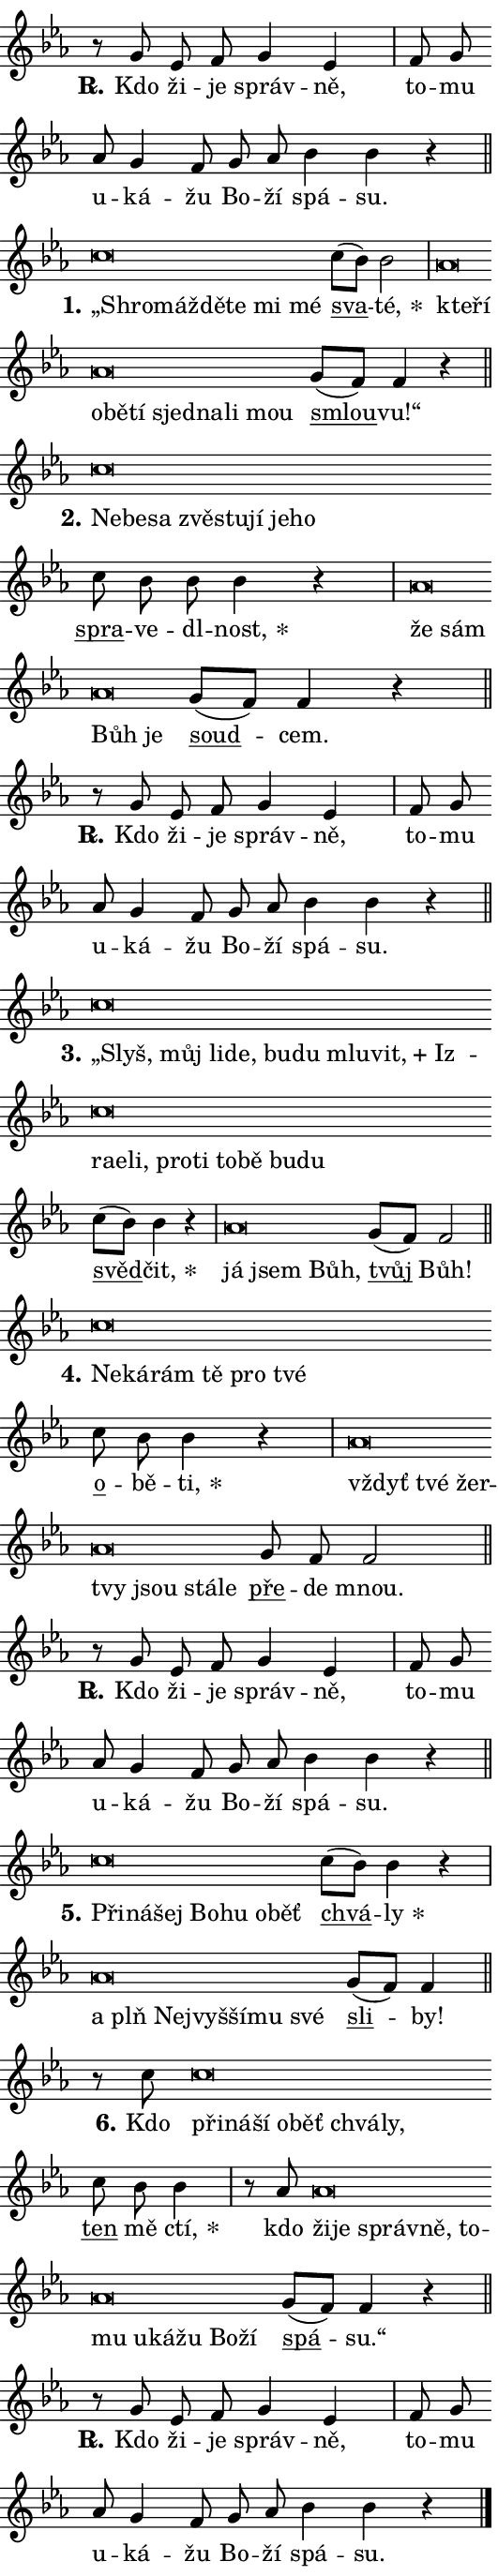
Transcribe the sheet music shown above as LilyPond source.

\version "2.24.0"
\header { tagline = "" }
\paper {
  indent = 0\cm
  top-margin = 0\cm
  right-margin = 0.13\cm % to fit lyric hyphens
  bottom-margin = 0\cm
  left-margin = 0\cm
  paper-width = 9\cm
  page-breaking = #ly:one-page-breaking
  system-system-spacing.basic-distance = #11
  score-system-spacing.basic-distance = #11
  ragged-last = ##f
}


%% Author: Thomas Morley
%% https://lists.gnu.org/archive/html/lilypond-user/2020-05/msg00002.html
#(define (line-position grob)
"Returns position of @var[grob} in current system:
   @code{'start}, if at first time-step
   @code{'end}, if at last time-step
   @code{'middle} otherwise
"
  (let* ((col (ly:item-get-column grob))
         (ln (ly:grob-object col 'left-neighbor))
         (rn (ly:grob-object col 'right-neighbor))
         (col-to-check-left (if (ly:grob? ln) ln col))
         (col-to-check-right (if (ly:grob? rn) rn col))
         (break-dir-left
           (and
             (ly:grob-property col-to-check-left 'non-musical #f)
             (ly:item-break-dir col-to-check-left)))
         (break-dir-right
           (and
             (ly:grob-property col-to-check-right 'non-musical #f)
             (ly:item-break-dir col-to-check-right))))
        (cond ((eqv? 1 break-dir-left) 'start)
              ((eqv? -1 break-dir-right) 'end)
              (else 'middle))))

#(define (tranparent-at-line-position vctor)
  (lambda (grob)
  "Relying on @code{line-position} select the relevant enry from @var{vctor}.
Used to determine transparency,"
    (case (line-position grob)
      ((end) (not (vector-ref vctor 0)))
      ((middle) (not (vector-ref vctor 1)))
      ((start) (not (vector-ref vctor 2))))))

noteHeadBreakVisibility =
#(define-music-function (break-visibility)(vector?)
"Makes @code{NoteHead}s transparent relying on @var{break-visibility}"
#{
  \override NoteHead.transparent =
    #(tranparent-at-line-position break-visibility)
#})

#(define delete-ledgers-for-transparent-note-heads
  (lambda (grob)
    "Reads whether a @code{NoteHead} is transparent.
If so this @code{NoteHead} is removed from @code{'note-heads} from
@var{grob}, which is supposed to be @code{LedgerLineSpanner}.
As a result ledgers are not printed for this @code{NoteHead}"
    (let* ((nhds-array (ly:grob-object grob 'note-heads))
           (nhds-list
             (if (ly:grob-array? nhds-array)
                 (ly:grob-array->list nhds-array)
                 '()))
           ;; Relies on the transparent-property being done before
           ;; Staff.LedgerLineSpanner.after-line-breaking is executed.
           ;; This is fragile ...
           (to-keep
             (remove
               (lambda (nhd)
                 (ly:grob-property nhd 'transparent #f))
               nhds-list)))
      ;; TODO find a better method to iterate over grob-arrays, similiar
      ;; to filter/remove etc for lists
      ;; For now rebuilt from scratch
      (set! (ly:grob-object grob 'note-heads)  '())
      (for-each
        (lambda (nhd)
          (ly:pointer-group-interface::add-grob grob 'note-heads nhd))
        to-keep))))

squashNotes = {
  \override NoteHead.X-extent = #'(-0.2 . 0.2)
  \override NoteHead.Y-extent = #'(-0.75 . 0)
  \override NoteHead.stencil =
    #(lambda (grob)
       (let ((pos (ly:grob-property grob 'staff-position)))
         (begin
           (if (< pos -7) (display "ERROR: Lower brevis then expected\n") (display ""))
           (if (<= pos -6) ly:text-interface::print ly:note-head::print))))
}
unSquashNotes = {
  \revert NoteHead.X-extent
  \revert NoteHead.Y-extent
  \revert NoteHead.stencil
}

hideNotes = \noteHeadBreakVisibility #begin-of-line-visible
unHideNotes = \noteHeadBreakVisibility #all-visible

% work-around for resetting accidentals
% https://lilypond.org/doc/v2.23/Documentation/notation/displaying-rhythms#unmetered-music
cadenzaMeasure = {
  \cadenzaOff
  \partial 1024 s1024
  \cadenzaOn
}

#(define-markup-command (accent layout props text) (markup?)
  "Underline accented syllable"
  (interpret-markup layout props
    #{\markup \override #'(offset . 4.3) \underline { #text }#}))

responsum = \markup \concat {
  "R" \hspace #-1.05 \path #0.1 #'((moveto 0 0.07) (lineto 0.9 0.8)) \hspace #0.05 "."
}

spaceSize = #0.6828661417322834 % exact space size for TeX Gyre Schola

\layout {
  \context {
    \Staff
    \remove "Time_signature_engraver"
    \override LedgerLineSpanner.after-line-breaking = #delete-ledgers-for-transparent-note-heads
  }
  \context {
    \Lyrics {
      \override LyricSpace.minimum-distance = \spaceSize
      \override LyricText.font-name = #"TeX Gyre Schola"
      \override LyricText.font-size = 1
      \override StanzaNumber.font-name = #"TeX Gyre Schola Bold"
      \override StanzaNumber.font-size = 1
    }
  }
  \context {
    \Score 
    \override NoteHead.text =
      #(lambda (grob) 
        (let ((pos (ly:grob-property grob 'staff-position)))
          #{\markup {
            \combine
              \halign #-0.55 \raise #(if (= pos -6) 0 0.5) \override #'(thickness . 2) \draw-line #'(3.2 . 0)
              \musicglyph "noteheads.sM1"
          }#}))
  }
}

% magnetic-lyrics.ily
%
%   written by
%     Jean Abou Samra <jean@abou-samra.fr>
%     Werner Lemberg <wl@gnu.org>
%
%   adapted by
%     Jiri Hon <jiri.hon@gmail.com>
%
% Version 2022-Apr-15

% https://www.mail-archive.com/lilypond-user@gnu.org/msg149350.html

#(define (Left_hyphen_pointer_engraver context)
   "Collect syllable-hyphen-syllable occurrences in lyrics and store
them in properties.  This engraver only looks to the left.  For
example, if the lyrics input is @code{foo -- bar}, it does the
following.

@itemize @bullet
@item
Set the @code{text} property of the @code{LyricHyphen} grob between
@q{foo} and @q{bar} to @code{foo}.

@item
Set the @code{left-hyphen} property of the @code{LyricText} grob with
text @q{foo} to the @code{LyricHyphen} grob between @q{foo} and
@q{bar}.
@end itemize

Use this auxiliary engraver in combination with the
@code{lyric-@/text::@/apply-@/magnetic-@/offset!} hook."
   (let ((hyphen #f)
         (text #f))
     (make-engraver
      (acknowledgers
       ((lyric-syllable-interface engraver grob source-engraver)
        (set! text grob)))
      (end-acknowledgers
       ((lyric-hyphen-interface engraver grob source-engraver)
        ;(when (not (grob::has-interface grob 'lyric-space-interface))
          (set! hyphen grob)));)
      ((stop-translation-timestep engraver)
       (when (and text hyphen)
         (ly:grob-set-object! text 'left-hyphen hyphen))
       (set! text #f)
       (set! hyphen #f)))))

#(define (lyric-text::apply-magnetic-offset! grob)
   "If the space between two syllables is less than the value in
property @code{LyricText@/.details@/.squash-threshold}, move the right
syllable to the left so that it gets concatenated with the left
syllable.

Use this function as a hook for
@code{LyricText@/.after-@/line-@/breaking} if the
@code{Left_@/hyphen_@/pointer_@/engraver} is active."
   (let ((hyphen (ly:grob-object grob 'left-hyphen #f)))
     (when hyphen
       (let ((left-text (ly:spanner-bound hyphen LEFT)))
         (when (grob::has-interface left-text 'lyric-syllable-interface)
           (let* ((common (ly:grob-common-refpoint grob left-text X))
                  (this-x-ext (ly:grob-extent grob common X))
                  (left-x-ext
                   (begin
                     ;; Trigger magnetism for left-text.
                     (ly:grob-property left-text 'after-line-breaking)
                     (ly:grob-extent left-text common X)))
                  ;; `delta` is the gap width between two syllables.
                  (delta (- (interval-start this-x-ext)
                            (interval-end left-x-ext)))
                  (details (ly:grob-property grob 'details))
                  (threshold (assoc-get 'squash-threshold details 0.2)))
             (when (< delta threshold)
               (let* (;; We have to manipulate the input text so that
                      ;; ligatures crossing syllable boundaries are not
                      ;; disabled.  For languages based on the Latin
                      ;; script this is essentially a beautification.
                      ;; However, for non-Western scripts it can be a
                      ;; necessity.
                      (lt (ly:grob-property left-text 'text))
                      (rt (ly:grob-property grob 'text))
                      (is-space (grob::has-interface hyphen 'lyric-space-interface))
                      (space (if is-space " " ""))
                      (extra-delta (if is-space spaceSize 0))
                      ;; Append new syllable.
                      (ltrt-space (if (and (string? lt) (string? rt))
                                (string-append lt space rt)
                                (make-concat-markup (list lt space rt))))
                      ;; Right-align `ltrt` to the right side.
                      (ltrt-space-markup (grob-interpret-markup
                               grob
                               (make-translate-markup
                                (cons (interval-length this-x-ext) 0)
                                (make-right-align-markup ltrt-space)))))
                 (begin
                   ;; Don't print `left-text`.
                   (ly:grob-set-property! left-text 'stencil #f)
                   ;; Set text and stencil (which holds all collected
                   ;; syllables so far) and shift it to the left.
                   (ly:grob-set-property! grob 'text ltrt-space)
                   (ly:grob-set-property! grob 'stencil ltrt-space-markup)
                   (ly:grob-translate-axis! grob (- (- delta extra-delta)) X))))))))))


#(define (lyric-hyphen::displace-bounds-first grob)
   ;; Make very sure this callback isn't triggered too early.
   (let ((left (ly:spanner-bound grob LEFT))
         (right (ly:spanner-bound grob RIGHT)))
     (ly:grob-property left 'after-line-breaking)
     (ly:grob-property right 'after-line-breaking)
     (ly:lyric-hyphen::print grob)))

squashThreshold = #0.4

\layout {
  \context {
    \Lyrics
    \consists #Left_hyphen_pointer_engraver
    \override LyricText.after-line-breaking =
      #lyric-text::apply-magnetic-offset!
    \override LyricHyphen.stencil = #lyric-hyphen::displace-bounds-first
    \override LyricText.details.squash-threshold = \squashThreshold
    \override LyricHyphen.minimum-distance = 0
    \override LyricHyphen.minimum-length = \squashThreshold
  }
}

squashText = \override LyricText.details.squash-threshold = 9999
unSquashText = \override LyricText.details.squash-threshold = \squashThreshold

leftText = \override LyricText.self-alignment-X = #LEFT
unLeftText = \revert LyricText.self-alignment-X

starOffset = #(lambda (grob) 
                (let ((x_offset (ly:self-alignment-interface::aligned-on-x-parent grob)))
                  (if (= x_offset 0) 0 (+ x_offset 1.2))))

star = #(define-music-function (syllable)(string?)
"Append star separator at the end of a syllable"
#{
  \once \override LyricText.X-offset = #starOffset
  \lyricmode { \markup {
    #syllable
    \override #'((font-name . "TeX Gyre Schola Bold")) \hspace #0.2 \lower #0.65 \larger "*"
  } }
#})

starAccent = #(define-music-function (syllable)(string?)
"Append star separator at the end of a syllable and make accent"
#{
  \once \override LyricText.X-offset = #starOffset
  \lyricmode { \markup {
    \accent #syllable
    \override #'((font-name . "TeX Gyre Schola Bold")) \hspace #0.2 \lower #0.65 \larger "*"
  } }
#})

breath = #(define-music-function (syllable)(string?)
"Append breathing indicator at the end of a syllable"
#{
  \lyricmode { \markup { #syllable "+" } }
#})

optionalBreath = #(define-music-function (syllable)(string?)
"Append optional breathing indicator at the end of a syllable"
#{
  \lyricmode { \markup { #syllable "(+)" } }
#})


\score {
    <<
        \new Voice = "melody" { \cadenzaOn \key es \major \relative { r8 g' es f g4 es \cadenzaMeasure \bar "|" f8 g \bar "" as g4 f8 \bar "" g as \bar "" bes4 bes r \cadenzaMeasure \bar "||" \break } }
        \new Lyrics \lyricsto "melody" { \lyricmode { \set stanza = \responsum
Kdo ži -- je správ -- ně, to -- mu u -- ká -- žu Bo -- ží spá -- su. } }
    >>
    \layout {}
}

\score {
    <<
        \new Voice = "melody" { \cadenzaOn \key es \major \relative { \squashNotes c''\breve*1/16 \hideNotes \breve*1/16 \bar "" \breve*1/16 \bar "" \breve*1/16 \bar "" \breve*1/16 \breve*1/16 \bar "" \unHideNotes \unSquashNotes \bar "" c8[( bes)] bes2 \cadenzaMeasure \bar "|" \squashNotes as\breve*1/16 \hideNotes \breve*1/16 \bar "" \breve*1/16 \bar "" \breve*1/16 \bar "" \breve*1/16 \bar "" \breve*1/16 \bar "" \breve*1/16 \bar "" \breve*1/16 \breve*1/16 \bar "" \unHideNotes \unSquashNotes \bar "" g8[( f)] f4 r \cadenzaMeasure \bar "||" \break } }
        \new Lyrics \lyricsto "melody" { \lyricmode { \set stanza = "1."
\leftText „Shro -- \squashText máž -- dě -- te mi mé \unLeftText \unSquashText \markup \accent sva -- \star té, \leftText kte -- \squashText ří o -- bě -- tí sjed -- na -- li mou \unLeftText \unSquashText \markup \accent smlou -- vu!“ } }
    >>
    \layout {}
}

\score {
    <<
        \new Voice = "melody" { \cadenzaOn \key es \major \relative { \squashNotes c''\breve*1/16 \hideNotes \breve*1/16 \bar "" \breve*1/16 \bar "" \breve*1/16 \bar "" \breve*1/16 \bar "" \breve*1/16 \bar "" \breve*1/16 \breve*1/16 \bar "" \unHideNotes \unSquashNotes \bar "" c8 bes bes bes4 r \cadenzaMeasure \bar "|" \squashNotes as\breve*1/16 \hideNotes \breve*1/16 \bar "" \breve*1/16 \breve*1/16 \bar "" \unHideNotes \unSquashNotes \bar "" g8[( f)] f4 r \cadenzaMeasure \bar "||" \break } }
        \new Lyrics \lyricsto "melody" { \lyricmode { \set stanza = "2."
\leftText Ne -- \squashText be -- sa zvě -- stu -- jí je -- ho \unLeftText \unSquashText \markup \accent spra -- ve -- dl -- \star nost, \leftText že \squashText sám Bůh je \unLeftText \unSquashText \markup \accent soud -- cem. } }
    >>
    \layout {}
}

\score {
    <<
        \new Voice = "melody" { \cadenzaOn \key es \major \relative { r8 g' es f g4 es \cadenzaMeasure \bar "|" f8 g \bar "" as g4 f8 \bar "" g as \bar "" bes4 bes r \cadenzaMeasure \bar "||" \break } }
        \new Lyrics \lyricsto "melody" { \lyricmode { \set stanza = \responsum
Kdo ži -- je správ -- ně, to -- mu u -- ká -- žu Bo -- ží spá -- su. } }
    >>
    \layout {}
}

\score {
    <<
        \new Voice = "melody" { \cadenzaOn \key es \major \relative { \squashNotes c''\breve*1/16 \hideNotes \breve*1/16 \bar "" \breve*1/16 \bar "" \breve*1/16 \bar "" \breve*1/16 \bar "" \breve*1/16 \bar "" \breve*1/16 \bar "" \breve*1/16 \bar "" \breve*1/16 \bar "" \breve*1/16 \bar "" \breve*1/16 \bar "" \breve*1/16 \bar "" \breve*1/16 \bar "" \breve*1/16 \bar "" \breve*1/16 \bar "" \breve*1/16 \bar "" \breve*1/16 \breve*1/16 \bar "" \unHideNotes \unSquashNotes \bar "" c8[( bes)] bes4 r \cadenzaMeasure \bar "|" \squashNotes as\breve*1/16 \hideNotes \breve*1/16 \breve*1/16 \bar "" \unHideNotes \unSquashNotes \bar "" g8[( f)] f2 \cadenzaMeasure \bar "||" \break } }
        \new Lyrics \lyricsto "melody" { \lyricmode { \set stanza = "3."
\leftText „Slyš, \squashText můj li -- de, bu -- du mlu -- \breath "vit," Iz -- ra -- e -- li, pro -- ti to -- bě bu -- du \unLeftText \unSquashText \markup \accent svěd -- \star čit, \leftText já \squashText jsem Bůh, \unLeftText \unSquashText \markup \accent tvůj Bůh! } }
    >>
    \layout {}
}

\score {
    <<
        \new Voice = "melody" { \cadenzaOn \key es \major \relative { \squashNotes c''\breve*1/16 \hideNotes \breve*1/16 \bar "" \breve*1/16 \bar "" \breve*1/16 \bar "" \breve*1/16 \breve*1/16 \bar "" \unHideNotes \unSquashNotes \bar "" c8 bes bes4 r \cadenzaMeasure \bar "|" \squashNotes as\breve*1/16 \hideNotes \breve*1/16 \bar "" \breve*1/16 \bar "" \breve*1/16 \bar "" \breve*1/16 \bar "" \breve*1/16 \breve*1/16 \bar "" \unHideNotes \unSquashNotes \bar "" g8 f f2 \cadenzaMeasure \bar "||" \break } }
        \new Lyrics \lyricsto "melody" { \lyricmode { \set stanza = "4."
\leftText Ne -- \squashText ká -- rám tě pro tvé \unLeftText \unSquashText \markup \accent o -- bě -- \star ti, \leftText vždyť \squashText tvé žer -- tvy jsou stá -- le \unLeftText \unSquashText \markup \accent pře -- de mnou. } }
    >>
    \layout {}
}

\score {
    <<
        \new Voice = "melody" { \cadenzaOn \key es \major \relative { r8 g' es f g4 es \cadenzaMeasure \bar "|" f8 g \bar "" as g4 f8 \bar "" g as \bar "" bes4 bes r \cadenzaMeasure \bar "||" \break } }
        \new Lyrics \lyricsto "melody" { \lyricmode { \set stanza = \responsum
Kdo ži -- je správ -- ně, to -- mu u -- ká -- žu Bo -- ží spá -- su. } }
    >>
    \layout {}
}

\score {
    <<
        \new Voice = "melody" { \cadenzaOn \key es \major \relative { \squashNotes c''\breve*1/16 \hideNotes \breve*1/16 \bar "" \breve*1/16 \bar "" \breve*1/16 \bar "" \breve*1/16 \bar "" \breve*1/16 \breve*1/16 \bar "" \unHideNotes \unSquashNotes \bar "" c8[( bes)] bes4 r \cadenzaMeasure \bar "|" \squashNotes as\breve*1/16 \hideNotes \breve*1/16 \bar "" \breve*1/16 \bar "" \breve*1/16 \bar "" \breve*1/16 \bar "" \breve*1/16 \breve*1/16 \bar "" \unHideNotes \unSquashNotes \bar "" g8[( f)] f4 \cadenzaMeasure \bar "||" \break } }
        \new Lyrics \lyricsto "melody" { \lyricmode { \set stanza = "5."
\leftText Při -- \squashText ná -- šej Bo -- hu o -- běť \unLeftText \unSquashText \markup \accent chvá -- \star ly \leftText a \squashText plň Nej -- vyš -- ší -- mu své \unLeftText \unSquashText \markup \accent sli -- by! } }
    >>
    \layout {}
}

\score {
    <<
        \new Voice = "melody" { \cadenzaOn \key es \major \relative { r8 c''8 \squashNotes c\breve*1/16 \hideNotes \breve*1/16 \bar "" \breve*1/16 \bar "" \breve*1/16 \bar "" \breve*1/16 \bar "" \breve*1/16 \breve*1/16 \bar "" \unHideNotes \unSquashNotes \bar "" c8 bes bes4 \cadenzaMeasure \bar "|" r8 as8 \squashNotes as\breve*1/16 \hideNotes \breve*1/16 \bar "" \breve*1/16 \bar "" \breve*1/16 \bar "" \breve*1/16 \bar "" \breve*1/16 \bar "" \breve*1/16 \bar "" \breve*1/16 \bar "" \breve*1/16 \bar "" \breve*1/16 \breve*1/16 \bar "" \unHideNotes \unSquashNotes \bar "" g8[( f)] f4 r \cadenzaMeasure \bar "||" \break } }
        \new Lyrics \lyricsto "melody" { \lyricmode { \set stanza = "6."
Kdo \leftText při -- \squashText ná -- ší o -- běť chvá -- ly, \unLeftText \unSquashText \markup \accent ten mě \star ctí, kdo \leftText ži -- \squashText je správ -- ně, to -- mu u -- ká -- žu Bo -- ží \unLeftText \unSquashText \markup \accent spá -- su.“ } }
    >>
    \layout {}
}

\score {
    <<
        \new Voice = "melody" { \cadenzaOn \key es \major \relative { r8 g' es f g4 es \cadenzaMeasure \bar "|" f8 g \bar "" as g4 f8 \bar "" g as \bar "" bes4 bes r \cadenzaMeasure \bar "||" \break } \bar "|." }
        \new Lyrics \lyricsto "melody" { \lyricmode { \set stanza = \responsum
Kdo ži -- je správ -- ně, to -- mu u -- ká -- žu Bo -- ží spá -- su. } }
    >>
    \layout {}
}
